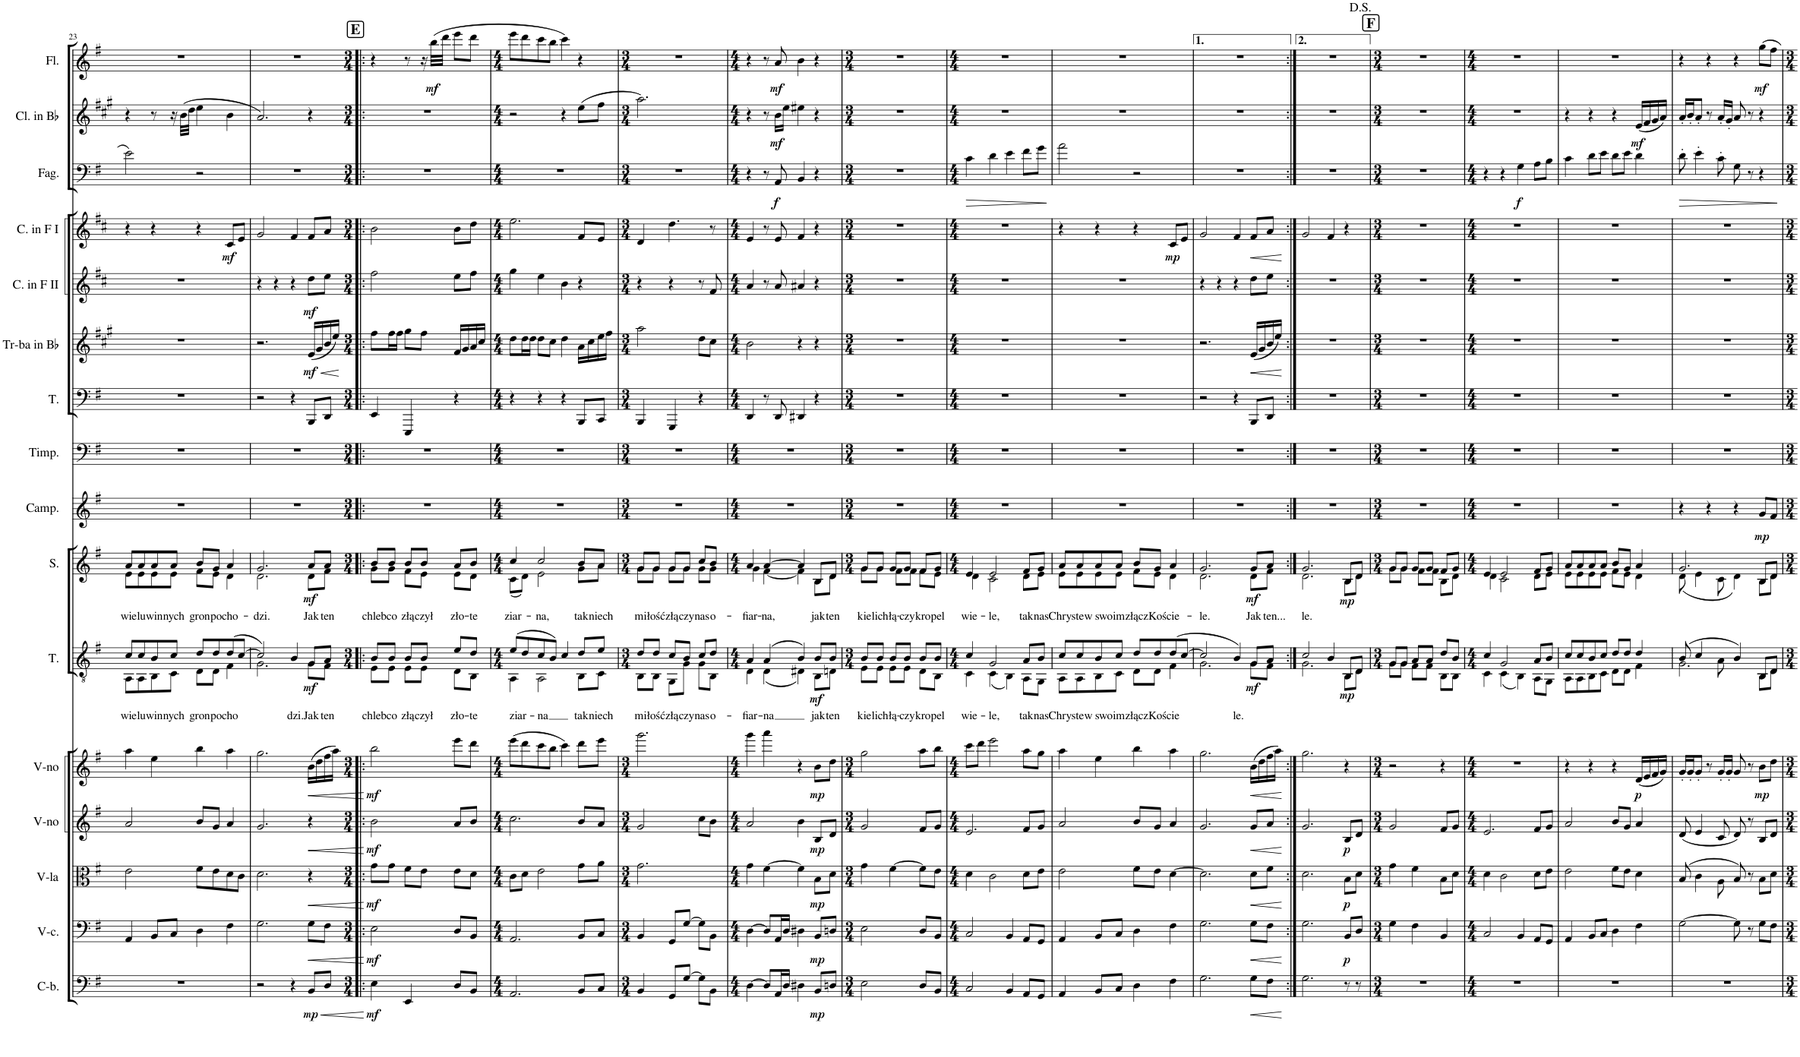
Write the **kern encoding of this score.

**kern	**dynam	**kern	**dynam	**kern	**dynam	**kern	**dynam	**kern	**dynam	**kern	**text	**dynam	**kern	**text	**dynam	**kern	**dynam	**kern	**kern	**kern	**dynam	**kern	**dynam	**kern	**dynam	**kern	**dynam	**kern	**dynam	**kern	**dynam
*part16	*part16	*part15	*part15	*part14	*part14	*part13	*part13	*part12	*part12	*part11	*part11	*part11	*part10	*part10	*part10	*part9	*part9	*part8	*part7	*part6	*part6	*part5	*part5	*part4	*part4	*part3	*part3	*part2	*part2	*part1	*part1
*staff16	*staff16	*staff15	*staff15	*staff14	*staff14	*staff13	*staff13	*staff12	*staff12	*staff11	*staff11	*staff11	*staff10	*staff10	*staff10	*staff9	*staff9	*staff8	*staff7	*staff6	*staff6	*staff5	*staff5	*staff4	*staff4	*staff3	*staff3	*staff2	*staff2	*staff1	*staff1
*I"Contrabbasso	*	*I"Violoncello	*	*I"Viola	*	*I"Violino	*	*I"Violino	*	*I"Tenor	*	*	*I"Soprano	*	*	*I"Campanelli	*	*I"Timpani	*I"Tuba	*I"Tromba in Bb	*	*I"Corno in F II	*	*I"Corno in F I	*	*I"Fagotto	*	*I"Clarinetto in Bb	*	*I"Flauto	*
*I'C-b.	*	*I'V-c.	*	*I'V-la	*	*I'V-no	*	*I'V-no	*	*I'T.	*	*	*I'S.	*	*	*I'Camp.	*	*I'Timp.	*I'T.	*I'Tr-ba in Bb	*	*I'C. in F II	*	*I'C. in F I	*	*I'Fag.	*	*I'Cl. in Bb	*	*I'Fl.	*
!!LO:PB:g=z
*clefF4	*	*clefF4	*	*clefC3	*	*clefG2	*	*clefG2	*	*clefGv2	*	*	*clefG2	*	*	*clefG2	*	*clefF4	*clefF4	*clefG2	*	*clefG2	*	*clefG2	*	*clefF4	*	*clefG2	*	*clefG2	*
*Trd7c12	*	*	*	*	*	*	*	*	*	*	*	*	*	*	*	*Trd-14c-24	*	*	*	*Trd1c2	*	*Trd4c7	*	*Trd4c7	*	*	*	*Trd1c2	*	*	*
*k[f#]	*	*k[f#]	*	*k[f#]	*	*k[f#]	*	*k[f#]	*	*k[f#]	*	*	*k[f#]	*	*	*k[f#]	*	*k[f#]	*k[f#]	*k[f#c#g#]	*	*k[f#c#]	*	*k[f#c#]	*	*k[f#]	*	*k[f#c#g#]	*	*k[f#]	*
*M4/4	*	*M4/4	*	*M4/4	*	*M4/4	*	*M4/4	*	*M4/4	*	*	*M4/4	*	*	*M4/4	*	*M4/4	*M4/4	*M4/4	*	*M4/4	*	*M4/4	*	*M4/4	*	*M4/4	*	*M4/4	*
=23	=23	=23	=23	=23	=23	=23	=23	=23	=23	=23	=23	=23	=23	=23	=23	=23	=23	=23	=23	=23	=23	=23	=23	=23	=23	=23	=23	=23	=23	=23	=23
!	!	!	!	!	!	!	!	!	!	!	!LO:LY:b	!	!	!LO:LY:b	!	!	!	!	!	!	!	!	!	!	!	!	!	!	!	!	!
*	*	*	*	*	*	*	*	*	*	*^	*	*	*^	*	*	*	*	*	*	*	*	*	*	*	*	*	*	*	*	*	*
1r	.	4AA/	.	2e\	.	2a/	.	4aa\	.	8c/L	8AA\L	wie-	.	8a/L	8e\L	wie-	.	1r	.	1r	1r	1r	.	1r	.	4r	.	2e\	.	4r	.	1r	.
!	!	!	!	!	!	!	!	!	!	!	!	!LO:LY:b	!	!	!	!LO:LY:b	!	!	!	!	!	!	!	!	!	!	!	!	!	!	!	!	!
.	.	.	.	.	.	.	.	.	.	8c/	8AA\	-lu	.	8a/	8e\	-lu	.	.	.	.	.	.	.	.	.	.	.	.	.	.	.	.	.
!	!	!	!	!	!	!	!	!	!	!	!	!LO:LY:b	!	!	!	!LO:LY:b	!	!	!	!	!	!	!	!	!	!	!	!	!	!	!	!	!
.	.	8BB/L	.	.	.	.	.	4ee\	.	8B/	8BB\	win-	.	8a/	8e\	win-	.	.	.	.	.	.	.	.	.	4r	.	.	.	8r	.	.	.
!	!	!	!	!	!	!	!	!	!	!	!	!LO:LY:b	!	!	!	!LO:LY:b	!	!	!	!	!	!	!	!	!	!	!	!	!	!	!	!	!
.	.	8C/J	.	.	.	.	.	.	.	8c/J	8C\J	-nych	.	8a/J	8e\J	-nych	.	.	.	.	.	.	.	.	.	.	.	.	.	16r	.	.	.
.	.	.	.	.	.	.	.	.	.	.	.	.	.	.	.	.	.	.	.	.	.	.	.	.	.	.	.	.	.	(32b\LLL	.	.	.
.	.	.	.	.	.	.	.	.	.	.	.	.	.	.	.	.	.	.	.	.	.	.	.	.	.	.	.	.	.	32dd\JJJ	.	.	.
!	!	!	!	!	!	!	!	!	!	!	!	!LO:LY:b	!	!	!	!LO:LY:b	!	!	!	!	!	!	!	!	!	!	!	!	!	!	!	!	!
.	.	4D\	.	8f#\L	.	8b/L	.	4bb\	.	8d/L	8D\L	gron	.	8b/L	8f#\L	gron	.	.	.	.	.	.	.	.	.	4r	.	2r	.	4ee\	.	.	.
!	!	!	!	!	!	!	!	!	!	!	!	!LO:LY:b	!	!	!	!LO:LY:b	!	!	!	!	!	!	!	!	!	!	!	!	!	!	!	!	!
.	.	.	.	8e\	.	8g/J	.	.	.	8d/	8D\J	po-	.	8g/J	8e\J	po-	.	.	.	.	.	.	.	.	.	.	.	.	.	.	.	.	.
!	!	!	!	!	!	!	!	!	!	!	!	!LO:LY:b	!	!	!	!LO:LY:b	!	!	!	!	!	!	!	!	!	!	!LO:DY:b	!	!	!	!	!	!
.	.	4F#\	.	8d\	.	4a/	.	4aa\	.	(8d/	4F#\	-cho	.	4a/	4d\	-cho-	.	.	.	.	.	.	.	.	.	8c#/L	mf	.	.	4b\	.	.	.
.	.	.	.	8c\J	.	.	.	.	.	[8c/J	.	.	.	.	.	.	.	.	.	.	.	.	.	.	.	8e/J	.	.	.	.	.	.	.
=24	=24	=24	=24	=24	=24	=24	=24	=24	=24	=24	=24	=24	=24	=24	=24	=24	=24	=24	=24	=24	=24	=24	=24	=24	=24	=24	=24	=24	=24	=24	=24	=24	=24
!	!	!	!	!	!	!	!	!	!	!	!	!	!	!	!	!LO:LY:b	!	!	!	!	!	!	!	!	!	!	!	!	!	!	!	!	!
2r	.	2.G\	.	2.d\	.	2.g/	.	2.gg\	.	2c/])	2.G\	.	.	2.g/	2.d\	-dzi.	.	1r	.	1r	2r	2.r	.	4r	.	2g/	.	1r	.	2.a/)	.	1r	.
.	.	.	.	.	.	.	.	.	.	.	.	.	.	.	.	.	.	.	.	.	.	.	.	4r	.	.	.	.	.	.	.	.	.
!	!	!	!	!	!	!	!	!	!	!	!	!LO:LY:b	!	!	!	!	!	!	!	!	!	!	!	!	!	!	!	!	!	!	!	!	!
4r	.	.	.	.	.	.	.	.	.	4B/	.	-dzi.	.	.	.	.	.	.	.	.	4r	.	.	4r	.	4f#/	.	.	.	.	.	.	.
!	!LO:HP:b	!	!LO:HP:b	!	!LO:HP:b	!	!LO:HP:b	!	!LO:HP:b	!	!	!LO:LY:b	!	!	!	!LO:LY:b	!	!	!	!	!	!	!LO:HP:b	!	!	!	!	!	!	!	!	!	!
!	!LO:DY:n=1:b	!	!	!	!	!	!	!	!	!	!	!	!LO:DY:b	!	!	!	!LO:DY:b	!	!	!	!	!	!LO:DY:n=1:b	!	!LO:DY:b	!	!	!	!	!	!	!	!
8BB/L	< mp	8G\L	<	4r	<	4r	<	(16b\LL	<	8G/L	8G\L	Jak	mf	8a/L	8d\L	Jak	mf	.	.	.	8BBB/L	(16e/LL	< mf	8dd\L	mf	8f#/L	.	.	.	4r	.	.	.
.	.	.	.	.	.	.	.	16dd\	.	.	.	.	.	.	.	.	.	.	.	.	.	16g#/	.	.	.	.	.	.	.	.	.	.	.
!	!	!	!	!	!	!	!	!	!	!	!	!LO:LY:b	!	!	!	!LO:LY:b	!	!	!	!	!	!	!	!	!	!	!	!	!	!	!	!	!
8D/J	.	8F#\J	.	.	.	.	.	16ff#\	.	8A/J	8F#\J	ten	.	8a/J	8f#\J	ten	.	.	.	.	8DD/J	16b/	.	8ee\J	.	8a/J	.	.	.	.	.	.	.
.	.	.	.	.	.	.	.	16aa\JJ)	.	.	.	.	.	.	.	.	.	.	.	.	.	16ee/JJ)	.	.	.	.	.	.	.	.	.	.	.
*	*	*	*	*	*	*	*	*	*	*v	*v	*	*	*	*	*	*	*	*	*	*	*	*	*	*	*	*	*	*	*	*	*	*
*	*	*	*	*	*	*	*	*	*	*	*	*	*v	*v	*	*	*	*	*	*	*	*	*	*	*	*	*	*	*	*	*	*
.	[	.	[	.	[	.	[	.	[	.	.	.	.	.	.	.	.	.	.	.	[	.	.	.	.	.	.	.	.	.	.
!!LO:REH:place=s1:a:B:cj:fs=14:t=E
=25!|:	=25!|:	=25!|:	=25!|:	=25!|:	=25!|:	=25!|:	=25!|:	=25!|:	=25!|:	=25!|:	=25!|:	=25!|:	=25!|:	=25!|:	=25!|:	=25!|:	=25!|:	=25!|:	=25!|:	=25!|:	=25!|:	=25!|:	=25!|:	=25!|:	=25!|:	=25!|:	=25!|:	=25!|:	=25!|:	=25!|:	=25!|:
*M3/4	*	*M3/4	*	*M3/4	*	*M3/4	*	*M3/4	*	*M3/4	*	*	*M3/4	*	*	*M3/4	*	*M3/4	*M3/4	*M3/4	*	*M3/4	*	*M3/4	*	*M3/4	*	*M3/4	*	*M3/4	*
!	!LO:DY:b	!	!LO:DY:b	!	!LO:DY:b	!	!LO:DY:b	!	!LO:DY:b	!	!LO:LY:b	!	!	!LO:LY:b	!	!	!	!	!	!	!	!	!	!	!	!	!	!	!	!	!
*	*	*	*	*	*	*	*	*	*	*^	*	*	*^	*	*	*	*	*	*	*	*	*	*	*	*	*	*	*	*	*	*
4E\	mf	2E\	mf	8g\L	mf	2b\	mf	2bb\	mf	8B/L	8E\L	chleb	.	8b/L	8g\L	chleb	.	2.r	.	2.r	4EE/	8ff#\L	.	2ff#\	.	2b\	.	2.r	.	2.r	.	4r	.
!	!	!	!	!	!	!	!	!	!	!	!	!LO:LY:b	!	!	!	!LO:LY:b	!	!	!	!	!	!	!	!	!	!	!	!	!	!	!	!	!
.	.	.	.	8g\J	.	.	.	.	.	8B/J	8E\J	co	.	8b/J	8g\J	co	.	.	.	.	.	16ff#\L	.	.	.	.	.	.	.	.	.	.	.
.	.	.	.	.	.	.	.	.	.	.	.	.	.	.	.	.	.	.	.	.	.	16ff#\JJ	.	.	.	.	.	.	.	.	.	.	.
!	!	!	!	!	!	!	!	!	!	!	!	!LO:LY:b	!	!	!	!LO:LY:b	!	!	!	!	!	!	!	!	!	!	!	!	!	!	!	!	!
4EE/	.	.	.	8f#\L	.	.	.	.	.	8B/L	8E\L	złą-	.	8b/L	8f#\L	złą-	.	.	.	.	4EEE/	8gg#\L	.	.	.	.	.	.	.	.	.	8r	.
!	!	!	!	!	!	!	!	!	!	!	!	!LO:LY:b	!	!	!	!LO:LY:b	!	!	!	!	!	!	!	!	!	!	!	!	!	!	!	!	!
.	.	.	.	8e\J	.	.	.	.	.	8B/J	8E\J	-czył	.	8b/J	8e\J	-czył	.	.	.	.	.	8ff#\J	.	.	.	.	.	.	.	.	.	16r	.
!	!	!	!	!	!	!	!	!	!	!	!	!	!	!	!	!	!	!	!	!	!	!	!	!	!	!	!	!	!	!	!	!	!LO:DY:b
.	.	.	.	.	.	.	.	.	.	.	.	.	.	.	.	.	.	.	.	.	.	.	.	.	.	.	.	.	.	.	.	(32bb\LLL	mf
.	.	.	.	.	.	.	.	.	.	.	.	.	.	.	.	.	.	.	.	.	.	.	.	.	.	.	.	.	.	.	.	32ddd\JJJ	.
!	!	!	!	!	!	!	!	!	!	!	!	!LO:LY:b	!	!	!	!LO:LY:b	!	!	!	!	!	!	!	!	!	!	!	!	!	!	!	!	!
8D/L	.	8D/L	.	8e\L	.	8a/L	.	8eee\L	.	8e/L	8D\L	zło-	.	8a/L	8e\L	zło-	.	.	.	.	4r	16f#/LL	.	8ee\L	.	8b\L	.	.	.	.	.	8eee\L	.
.	.	.	.	.	.	.	.	.	.	.	.	.	.	.	.	.	.	.	.	.	.	16g#/	.	.	.	.	.	.	.	.	.	.	.
!	!	!	!	!	!	!	!	!	!	!	!	!LO:LY:b	!	!	!	!LO:LY:b	!	!	!	!	!	!	!	!	!	!	!	!	!	!	!	!	!
8BB/J	.	8BB/J	.	8d\J	.	8b/J	.	8ddd\J	.	8d/J	8BB\J	-te	.	8b/J	8d\J	-te	.	.	.	.	.	16a/	.	8ff#\J	.	8dd\J	.	.	.	.	.	8ddd\J	.
.	.	.	.	.	.	.	.	.	.	.	.	.	.	.	.	.	.	.	.	.	.	16cc#/JJ	.	.	.	.	.	.	.	.	.	.	.
=26	=26	=26	=26	=26	=26	=26	=26	=26	=26	=26	=26	=26	=26	=26	=26	=26	=26	=26	=26	=26	=26	=26	=26	=26	=26	=26	=26	=26	=26	=26	=26	=26	=26
*M4/4	*	*M4/4	*	*M4/4	*	*M4/4	*	*M4/4	*	*M4/4	*	*	*	*M4/4	*	*	*	*M4/4	*	*M4/4	*M4/4	*M4/4	*	*M4/4	*	*M4/4	*	*M4/4	*	*M4/4	*	*M4/4	*
!	!	!	!	!	!	!	!	!	!	!	!	!LO:LY:b	!	!	!	!LO:LY:b	!	!	!	!	!	!	!	!	!	!	!	!	!	!	!	!	!
2.AA/	.	2.AA/	.	8c\L	.	2.cc\	.	(8eee\L	.	(8e/L	4AA\	ziar-	.	4cc/	(8c\L	ziar-	.	1r	.	1r	4r	8dd\L	.	4gg\	.	2.ee\	.	1r	.	2r	.	8eee\L	.
.	.	.	.	8d\J	.	.	.	8ddd\	.	8d/	.	.	.	.	8d\J)	.	.	.	.	.	.	16dd\L	.	.	.	.	.	.	.	.	.	8ddd\	.
.	.	.	.	.	.	.	.	.	.	.	.	.	.	.	.	.	.	.	.	.	.	16dd\JJ	.	.	.	.	.	.	.	.	.	.	.
!	!	!	!	!	!	!	!	!	!	!	!	!LO:LY:b	!	!	!	!LO:LY:b	!	!	!	!	!	!	!	!	!	!	!	!	!	!	!	!	!
.	.	.	.	2e\	.	.	.	8ccc\	.	8c/	2AA\	-na	.	2cc/	2e\	-na,	.	.	.	.	4r	8dd\L	.	4ee\	.	.	.	.	.	.	.	8ccc\	.
.	.	.	.	.	.	.	.	8bb\J	.	8B/J)	.	.	.	.	.	.	.	.	.	.	.	8cc#\J	.	.	.	.	.	.	.	.	.	8bb\J	.
.	.	.	.	.	.	.	.	4ccc\)	.	4c/	.	.	.	.	.	.	.	.	.	.	4r	4dd\	.	4b\	.	.	.	.	.	4r	.	4ccc\)	.
!	!	!	!	!	!	!	!	!	!	!	!	!LO:LY:b	!	!	!	!LO:LY:b	!	!	!	!	!	!	!	!	!	!	!	!	!	!	!	!	!
8BB/L	.	8BB/L	.	8g\L	.	8b/L	.	8ddd\L	.	8d/L	8BB\L	tak	.	8b/L	8g\L	tak	.	.	.	.	8BBB/L	16a\LL	.	4r	.	8f#/L	.	.	.	(8ee\L	.	4r	.
.	.	.	.	.	.	.	.	.	.	.	.	.	.	.	.	.	.	.	.	.	.	16cc#\	.	.	.	.	.	.	.	.	.	.	.
!	!	!	!	!	!	!	!	!	!	!	!	!LO:LY:b	!	!	!	!LO:LY:b	!	!	!	!	!	!	!	!	!	!	!	!	!	!	!	!	!
8C/J	.	8C/J	.	8a\J	.	8a/J	.	8eee\J	.	8e/J	8C\J	niech	.	8a/J	8a\J	niech	.	.	.	.	8CC/J	16ee\	.	.	.	8e/J	.	.	.	8ff#\J	.	.	.
.	.	.	.	.	.	.	.	.	.	.	.	.	.	.	.	.	.	.	.	.	.	16ff#\JJ	.	.	.	.	.	.	.	.	.	.	.
=27	=27	=27	=27	=27	=27	=27	=27	=27	=27	=27	=27	=27	=27	=27	=27	=27	=27	=27	=27	=27	=27	=27	=27	=27	=27	=27	=27	=27	=27	=27	=27	=27	=27
*M3/4	*	*M3/4	*	*M3/4	*	*M3/4	*	*M3/4	*	*M3/4	*	*	*	*M3/4	*	*	*	*M3/4	*	*M3/4	*M3/4	*M3/4	*	*M3/4	*	*M3/4	*	*M3/4	*	*M3/4	*	*M3/4	*
!	!	!	!	!	!	!	!	!	!	!	!	!LO:LY:b	!	!	!	!LO:LY:b	!	!	!	!	!	!	!	!	!	!	!	!	!	!	!	!	!
4BB/	.	4BB/	.	2.g\	.	2g/	.	2.ggg\	.	8d/L	8BB\L	mi-	.	8g/L	8g\L	mi-	.	2.r	.	2.r	4BBB/	2aa\	.	4r	.	4d/	.	2.r	.	2.aa\)	.	2.r	.
!	!	!	!	!	!	!	!	!	!	!	!	!LO:LY:b	!	!	!	!LO:LY:b	!	!	!	!	!	!	!	!	!	!	!	!	!	!	!	!	!
.	.	.	.	.	.	.	.	.	.	8d/J	8BB\J	-łość	.	8g/J	8g\J	-łość	.	.	.	.	.	.	.	.	.	.	.	.	.	.	.	.	.
!	!	!	!	!	!	!	!	!	!	!	!	!LO:LY:b	!	!	!	!LO:LY:b	!	!	!	!	!	!	!	!	!	!	!	!	!	!	!	!	!
8GG/L	.	8GG/L	.	.	.	.	.	.	.	8c/L	8GG\L	złą-	.	8g/L	8g\L	złą-	.	.	.	.	4GGG/	.	.	4r	.	4.dd\	.	.	.	.	.	.	.
!	!	!	!	!	!	!	!	!	!	!	!	!LO:LY:b	!	!	!	!LO:LY:b	!	!	!	!	!	!	!	!	!	!	!	!	!	!	!	!	!
[8G/J	.	[8G/J	.	.	.	.	.	.	.	8B/J	8G\J	-czy	.	8g/J	8g\J	-czy	.	.	.	.	.	.	.	.	.	.	.	.	.	.	.	.	.
!	!	!	!	!	!	!	!	!	!	!	!	!LO:LY:b	!	!	!	!LO:LY:b	!	!	!	!	!	!	!	!	!	!	!	!	!	!	!	!	!
8G\L]	.	8G\L]	.	.	.	8cc\L	.	.	.	8c/L	8G\L	nas	.	8cc/L	8g\L	nas	.	.	.	.	4r	8dd\L	.	8r	.	.	.	.	.	.	.	.	.
!	!	!	!	!	!	!	!	!	!	!	!	!LO:LY:b	!	!	!	!LO:LY:b	!	!	!	!	!	!	!	!	!	!	!	!	!	!	!	!	!
8BB\J	.	8BB\J	.	.	.	8b\J	.	.	.	8d/J	8BB\J	o-	.	8b/J	8g\J	o-	.	.	.	.	.	8cc#\J	.	8f#/	.	8r	.	.	.	.	.	.	.
=28	=28	=28	=28	=28	=28	=28	=28	=28	=28	=28	=28	=28	=28	=28	=28	=28	=28	=28	=28	=28	=28	=28	=28	=28	=28	=28	=28	=28	=28	=28	=28	=28	=28
*M4/4	*	*M4/4	*	*M4/4	*	*M4/4	*	*M4/4	*	*M4/4	*	*	*	*M4/4	*	*	*	*M4/4	*	*M4/4	*M4/4	*M4/4	*	*M4/4	*	*M4/4	*	*M4/4	*	*M4/4	*	*M4/4	*
!	!	!	!	!	!	!	!	!	!	!	!	!LO:LY:b	!	!	!	!LO:LY:b	!	!	!	!	!	!	!	!	!	!	!	!	!	!	!	!	!
[4D\	.	[4D\	.	4g\	.	2a/	.	4ggg\	.	4A/	4D\	-fiar-	.	4a/	4g\	-fiar-	.	1r	.	1r	4DD/	2b\	.	4a/	.	4e/	.	4r	.	4r	.	4r	.
!	!	!	!	!	!	!	!	!	!	!	!	!LO:LY:b	!	!	!	!LO:LY:b	!	!	!	!	!	!	!	!	!	!	!	!	!	!	!	!	!
8D/L]	.	8D/L]	.	[4f#\	.	.	.	4aaa\	.	(4A/	(4D\	-na	.	[4a/	[4f#\	-na,	.	.	.	.	8r	.	.	8r	.	8r	.	8r	.	8r	.	8r	.
!	!	!	!	!	!	!	!	!	!	!	!	!	!	!	!	!	!	!	!	!	!	!	!	!	!	!	!	!	!LO:DY:b	!	!LO:DY:b	!	!LO:DY:b
16AA/L	.	16AA/L	.	.	.	.	.	.	.	.	.	.	.	.	.	.	.	.	.	.	8DD/	.	.	8a/	.	8e/	.	8AA/	f	16b\LL	mf	8a/	mf
16D/JJ	.	16D/JJ	.	.	.	.	.	.	.	.	.	.	.	.	.	.	.	.	.	.	.	.	.	.	.	.	.	.	.	16ee\JJ	.	.	.
4D#X\	.	4D#X\	.	4f#\]	.	4b\	.	4r	.	4B/)	4D#X\)	.	.	4a/]	4f#\]	.	.	.	.	.	4DD#X/	4r	.	4a#X/	.	4f#/	.	4BB/	.	4ee#X\	.	4b\	.
!	!LO:DY:b	!	!LO:DY:b	!	!LO:DY:b	!	!LO:DY:b	!	!LO:DY:b	!	!	!LO:LY:b	!LO:DY:b	!	!	!LO:LY:b	!	!	!	!	!	!	!	!	!	!	!	!	!	!	!	!	!
8BB/L	mp	8BB/L	mp	8B\L	mp	8B/L	mp	8b\L	mp	8B/L	8BB\L	jak	mf	8B/L	8B\L	jak	.	.	.	.	4r	4r	.	4r	.	4r	.	4r	.	4r	.	4r	.
!	!	!	!	!	!	!	!	!	!	!	!	!LO:LY:b	!	!	!	!LO:LY:b	!	!	!	!	!	!	!	!	!	!	!	!	!	!	!	!	!
8Dn/J	.	8Dn/J	.	8d\J	.	8d/J	.	8dd\J	.	8B/J	8Dn\J	ten	.	8d/J	8d\J	ten	.	.	.	.	.	.	.	.	.	.	.	.	.	.	.	.	.
=29	=29	=29	=29	=29	=29	=29	=29	=29	=29	=29	=29	=29	=29	=29	=29	=29	=29	=29	=29	=29	=29	=29	=29	=29	=29	=29	=29	=29	=29	=29	=29	=29	=29
*M3/4	*	*M3/4	*	*M3/4	*	*M3/4	*	*M3/4	*	*M3/4	*	*	*	*M3/4	*	*	*	*M3/4	*	*M3/4	*M3/4	*M3/4	*	*M3/4	*	*M3/4	*	*M3/4	*	*M3/4	*	*M3/4	*
!	!	!	!	!	!	!	!	!	!	!	!	!LO:LY:b	!	!	!	!LO:LY:b	!	!	!	!	!	!	!	!	!	!	!	!	!	!	!	!	!
2E\	.	2E\	.	4g\	.	2g/	.	2gg\	.	8B/L	8E\L	kie-	.	8g/L	8g\L	kie-	.	2.r	.	2.r	2.r	2.r	.	2.r	.	2.r	.	2.r	.	2.r	.	2.r	.
!	!	!	!	!	!	!	!	!	!	!	!	!LO:LY:b	!	!	!	!LO:LY:b	!	!	!	!	!	!	!	!	!	!	!	!	!	!	!	!	!
.	.	.	.	.	.	.	.	.	.	8B/J	8E\J	-lich	.	8g/J	8g\J	-lich	.	.	.	.	.	.	.	.	.	.	.	.	.	.	.	.	.
!	!	!	!	!	!	!	!	!	!	!	!	!LO:LY:b	!	!	!	!LO:LY:b	!	!	!	!	!	!	!	!	!	!	!	!	!	!	!	!	!
.	.	.	.	[4f#\	.	.	.	.	.	8B/L	8E\L	łą-	.	8g/L	8f#\L	łą-	.	.	.	.	.	.	.	.	.	.	.	.	.	.	.	.	.
!	!	!	!	!	!	!	!	!	!	!	!	!LO:LY:b	!	!	!	!LO:LY:b	!	!	!	!	!	!	!	!	!	!	!	!	!	!	!	!	!
.	.	.	.	.	.	.	.	.	.	8B/J	8E\J	-czy	.	8g/J	8f#\J	-czy	.	.	.	.	.	.	.	.	.	.	.	.	.	.	.	.	.
!	!	!	!	!	!	!	!	!	!	!	!	!LO:LY:b	!	!	!	!LO:LY:b	!	!	!	!	!	!	!	!	!	!	!	!	!	!	!	!	!
8D/L	.	8D/L	.	8f#\L]	.	8f#/L	.	8aa\L	.	8B/L	8D\L	kro-	.	8f#/L	8f#\L	kro-	.	.	.	.	.	.	.	.	.	.	.	.	.	.	.	.	.
!	!	!	!	!	!	!	!	!	!	!	!	!LO:LY:b	!	!	!	!LO:LY:b	!	!	!	!	!	!	!	!	!	!	!	!	!	!	!	!	!
8BB/J	.	8BB/J	.	8e\J	.	8g/J	.	8bb\J	.	8B/J	8BB\J	-pel	.	8g/J	8e\J	-pel	.	.	.	.	.	.	.	.	.	.	.	.	.	.	.	.	.
=30	=30	=30	=30	=30	=30	=30	=30	=30	=30	=30	=30	=30	=30	=30	=30	=30	=30	=30	=30	=30	=30	=30	=30	=30	=30	=30	=30	=30	=30	=30	=30	=30	=30
*M4/4	*	*M4/4	*	*M4/4	*	*M4/4	*	*M4/4	*	*M4/4	*	*	*	*M4/4	*	*	*	*M4/4	*	*M4/4	*M4/4	*M4/4	*	*M4/4	*	*M4/4	*	*M4/4	*	*M4/4	*	*M4/4	*
!	!	!	!	!	!	!	!	!	!	!	!	!LO:LY:b	!	!	!	!LO:LY:b	!	!	!	!	!	!	!	!	!	!	!	!	!LO:HP:b	!	!	!	!
2C/	.	2C/	.	4d\	.	2.e/	.	8ccc\L	.	4c/	4C\	wie-	.	4e/	4d\	wie-	.	1r	.	1r	1r	1r	.	1r	.	1r	.	4c\	>	1r	.	1r	.
.	.	.	.	.	.	.	.	8ddd\J	.	.	.	.	.	.	.	.	.	.	.	.	.	.	.	.	.	.	.	.	.	.	.	.	.
!	!	!	!	!	!	!	!	!	!	!	!	!LO:LY:b	!	!	!	!LO:LY:b	!	!	!	!	!	!	!	!	!	!	!	!	!	!	!	!	!
.	.	.	.	2c\	.	.	.	2eee\	.	2G/	(4C\	-le,	.	2e/	2c\	-le,	.	.	.	.	.	.	.	.	.	.	.	4d\	.	.	.	.	.
4BB/	.	4BB/	.	.	.	.	.	.	.	.	4BB\)	.	.	.	.	.	.	.	.	.	.	.	.	.	.	.	.	4e\	.	.	.	.	.
!	!	!	!	!	!	!	!	!	!	!	!	!LO:LY:b	!	!	!	!LO:LY:b	!	!	!	!	!	!	!	!	!	!	!	!	!	!	!	!	!
8AA/L	.	8AA/L	.	8d\L	.	8f#/L	.	8aa\L	.	8A/L	8AA\L	tak	.	8f#/L	8d\L	tak	.	.	.	.	.	.	.	.	.	.	.	8f#\L	.	.	.	.	.
!	!	!	!	!	!	!	!	!	!	!	!	!LO:LY:b	!	!	!	!LO:LY:b	!	!	!	!	!	!	!	!	!	!	!	!	!	!	!	!	!
8GG/J	.	8GG/J	.	8e\J	.	8g/J	.	8gg\J	.	8B/J	8GG\J	nas	.	8g/J	8e\J	nas	.	.	.	.	.	.	.	.	.	.	.	8g\J	.	.	.	.	.
*	*	*	*	*	*	*	*	*	*	*v	*v	*	*	*	*	*	*	*	*	*	*	*	*	*	*	*	*	*	*	*	*	*	*
*	*	*	*	*	*	*	*	*	*	*	*	*	*v	*v	*	*	*	*	*	*	*	*	*	*	*	*	*	*	*	*	*	*
.	.	.	.	.	.	.	.	.	.	.	.	.	.	.	.	.	.	.	.	.	.	.	.	.	.	.	]	.	.	.	.
=31	=31	=31	=31	=31	=31	=31	=31	=31	=31	=31	=31	=31	=31	=31	=31	=31	=31	=31	=31	=31	=31	=31	=31	=31	=31	=31	=31	=31	=31	=31	=31
!	!	!	!	!	!	!	!	!	!	!	!LO:LY:b	!	!	!LO:LY:b	!	!	!	!	!	!	!	!	!	!	!	!	!	!	!	!	!
*	*	*	*	*	*	*	*	*	*	*^	*	*	*^	*	*	*	*	*	*	*	*	*	*	*	*	*	*	*	*	*	*
4AA/	.	4AA/	.	2e\	.	2a/	.	4aa\	.	8c/L	8AA\L	Chrys-	.	8a/L	8e\L	Chrys-	.	1r	.	1r	1r	1r	.	1r	.	4r	.	2a\	.	1r	.	1r	.
!	!	!	!	!	!	!	!	!	!	!	!	!LO:LY:b	!	!	!	!LO:LY:b	!	!	!	!	!	!	!	!	!	!	!	!	!	!	!	!	!
.	.	.	.	.	.	.	.	.	.	8c/	8AA\	-te	.	8a/	8e\	-te	.	.	.	.	.	.	.	.	.	.	.	.	.	.	.	.	.
!	!	!	!	!	!	!	!	!	!	!	!	!LO:LY:b	!	!	!	!LO:LY:b	!	!	!	!	!	!	!	!	!	!	!	!	!	!	!	!	!
8BB/L	.	8BB/L	.	.	.	.	.	4ee\	.	8B/	8BB\	w swo-	.	8a/	8e\	w swo-	.	.	.	.	.	.	.	.	.	4r	.	.	.	.	.	.	.
!	!	!	!	!	!	!	!	!	!	!	!	!LO:LY:b	!	!	!	!LO:LY:b	!	!	!	!	!	!	!	!	!	!	!	!	!	!	!	!	!
8C/J	.	8C/J	.	.	.	.	.	.	.	8c/J	8C\J	-im	.	8a/J	8e\J	-im	.	.	.	.	.	.	.	.	.	.	.	.	.	.	.	.	.
!	!	!	!	!	!	!	!	!	!	!	!	!LO:LY:b	!	!	!	!LO:LY:b	!	!	!	!	!	!	!	!	!	!	!	!	!	!	!	!	!
4D\	.	4D\	.	8f#\L	.	8b/L	.	4bb\	.	8d/L	8D\L	złącz	.	8b/L	8f#\L	złącz	.	.	.	.	.	.	.	.	.	4r	.	2r	.	.	.	.	.
!	!	!	!	!	!	!	!	!	!	!	!	!LO:LY:b	!	!	!	!LO:LY:b	!	!	!	!	!	!	!	!	!	!	!	!	!	!	!	!	!
.	.	.	.	8e\J	.	8g/J	.	.	.	8d/	8D\J	Koś-	.	8g/J	8e\J	Koś-	.	.	.	.	.	.	.	.	.	.	.	.	.	.	.	.	.
!	!	!	!	!	!	!	!	!	!	!	!	!LO:LY:b	!	!	!	!LO:LY:b	!	!	!	!	!	!	!	!	!	!	!LO:DY:b	!	!	!	!	!	!
4F#\	.	4F#\	.	[4d\	.	4a/	.	4aa\	.	(8d/	4F#\	-cie	.	4a/	4d\	-cie-	.	.	.	.	.	.	.	.	.	8c#/L	mp	.	.	.	.	.	.
.	.	.	.	.	.	.	.	.	.	[8c/J	.	.	.	.	.	.	.	.	.	.	.	.	.	.	.	8e/J	.	.	.	.	.	.	.
=32	=32	=32	=32	=32	=32	=32	=32	=32	=32	=32	=32	=32	=32	=32	=32	=32	=32	=32	=32	=32	=32	=32	=32	=32	=32	=32	=32	=32	=32	=32	=32	=32	=32
!	!	!	!	!	!	!	!	!	!	!	!	!	!	!	!	!LO:LY:b	!	!	!	!	!	!	!	!	!	!	!	!	!	!	!	!	!
2.G\	.	2.G\	.	2.d\]	.	2.g/	.	2.gg\	.	2c/]	2.G\	.	.	2.g/	2.d\	-le.	.	1r	.	1r	2r	2.r	.	4r	.	2g/	.	1r	.	1r	.	1r	.
.	.	.	.	.	.	.	.	.	.	.	.	.	.	.	.	.	.	.	.	.	.	.	.	4r	.	.	.	.	.	.	.	.	.
!	!	!	!	!	!	!	!	!	!	!	!	!LO:LY:b	!	!	!	!	!	!	!	!	!	!	!	!	!	!	!	!	!	!	!	!	!
.	.	.	.	.	.	.	.	.	.	4B/)	.	-le.	.	.	.	.	.	.	.	.	4r	.	.	4r	.	4f#/	.	.	.	.	.	.	.
!	!LO:HP:b	!	!LO:HP:b	!	!LO:HP:b	!	!LO:HP:b	!	!LO:HP:b	!	!	!	!LO:DY:b	!	!	!LO:LY:b	!LO:DY:b	!	!	!	!	!	!LO:HP:b	!	!	!	!LO:HP:b	!	!	!	!	!	!
8G\L	<	8G\L	<	8d\L	<	8g/L	<	(16b\LL	<	8G/L	8G\L	.	mf	8g/L	8d\L	Jak	mf	.	.	.	8BBB/L	(16e/LL	<	8dd\L	.	8f#/L	<	.	.	.	.	.	.
.	.	.	.	.	.	.	.	16dd\	.	.	.	.	.	.	.	.	.	.	.	.	.	16g#/	.	.	.	.	.	.	.	.	.	.	.
!	!	!	!	!	!	!	!	!	!	!	!	!	!	!	!	!LO:LY:b	!	!	!	!	!	!	!	!	!	!	!	!	!	!	!	!	!
8F#\J	.	8F#\J	.	8f#\J	.	8a/J	.	16ff#\	.	8A/J	8F#\J	.	.	8a/J	8f#\J	ten...	.	.	.	.	8DD/J	16b/	.	8ee\J	.	8a/J	.	.	.	.	.	.	.
.	.	.	.	.	.	.	.	16aa\JJ)	.	.	.	.	.	.	.	.	.	.	.	.	.	16ee/JJ)	.	.	.	.	.	.	.	.	.	.	.
*	*	*	*	*	*	*	*	*	*	*v	*v	*	*	*	*	*	*	*	*	*	*	*	*	*	*	*	*	*	*	*	*	*	*
*	*	*	*	*	*	*	*	*	*	*	*	*	*v	*v	*	*	*	*	*	*	*	*	*	*	*	*	*	*	*	*	*	*
.	[	.	[	.	[	.	[	.	[	.	.	.	.	.	.	.	.	.	.	.	[	.	.	.	[	.	.	.	.	.	.
=33:|!	=33:|!	=33:|!	=33:|!	=33:|!	=33:|!	=33:|!	=33:|!	=33:|!	=33:|!	=33:|!	=33:|!	=33:|!	=33:|!	=33:|!	=33:|!	=33:|!	=33:|!	=33:|!	=33:|!	=33:|!	=33:|!	=33:|!	=33:|!	=33:|!	=33:|!	=33:|!	=33:|!	=33:|!	=33:|!	=33:|!	=33:|!
*	*	*	*	*	*	*	*	*	*	*^	*	*	*	*	*	*	*	*	*	*	*	*	*	*	*	*	*	*	*	*	*
!	!	!	!	!	!	!	!	!	!	!	!	!	!	!	!LO:LY:b	!	!	!	!	!	!	!	!	!	!	!	!	!	!	!	!	!
*	*	*	*	*	*	*	*	*	*	*	*	*	*	*^	*	*	*	*	*	*	*	*	*	*	*	*	*	*	*	*	*	*
2.G\	.	2.G\	.	2.d\	.	2.g/	.	2.gg\	.	2c/	2.G\	.	.	2.g/	2.d\	le.	.	1r	.	1r	1r	1r	.	1r	.	2g/	.	1r	.	1r	.	1r	.
.	.	.	.	.	.	.	.	.	.	4B/	.	.	.	.	.	.	.	.	.	.	.	.	.	.	.	4f#/	.	.	.	.	.	.	.
!	!	!	!LO:DY:b	!	!LO:DY:b	!	!LO:DY:b	!	!	!	!	!	!LO:DY:b	!	!	!	!LO:DY:b	!	!	!	!	!	!	!	!	!	!	!	!	!	!	!	!
8r	.	8BB/L	p	8B\L	p	8B/L	p	4r	.	8BB/L	8BB\L	.	mp	8B/L	8B\L	.	mp	.	.	.	.	.	.	.	.	4r	.	.	.	.	.	.	.
8r	.	8D/J	.	8d\J	.	8d/J	.	.	.	8D/J	8D\J	.	.	8d/J	8d\J	.	.	.	.	.	.	.	.	.	.	.	.	.	.	.	.	.	.
!!LO:REH:place=s1:a:B:cj:fs=14:t=F
=34	=34	=34	=34	=34	=34	=34	=34	=34	=34	=34	=34	=34	=34	=34	=34	=34	=34	=34	=34	=34	=34	=34	=34	=34	=34	=34	=34	=34	=34	=34	=34	=34	=34
*M3/4	*	*M3/4	*	*M3/4	*	*M3/4	*	*M3/4	*	*M3/4	*	*	*	*M3/4	*	*	*	*M3/4	*	*M3/4	*M3/4	*M3/4	*	*M3/4	*	*M3/4	*	*M3/4	*	*M3/4	*	*M3/4	*
2.r	.	4G\	.	4g\	.	2g/	.	2r	.	8G/L	8G\L	.	.	8g/L	8g\L	.	.	2.r	.	2.r	2.r	2.r	.	2.r	.	2.r	.	2.r	.	2.r	.	2.r	.
.	.	.	.	.	.	.	.	.	.	8G/J	8G\J	.	.	8g/J	8g\J	.	.	.	.	.	.	.	.	.	.	.	.	.	.	.	.	.	.
.	.	4F#\	.	4f#\	.	.	.	.	.	8A/L	8F#\L	.	.	8g/L	8f#\L	.	.	.	.	.	.	.	.	.	.	.	.	.	.	.	.	.	.
.	.	.	.	.	.	.	.	.	.	8A/J	8F#\J	.	.	8g/J	8f#\J	.	.	.	.	.	.	.	.	.	.	.	.	.	.	.	.	.	.
.	.	4BB/	.	8B\L	.	8f#/L	.	4r	.	8d/L	8BB\L	.	.	8f#/L	8B\L	.	.	.	.	.	.	.	.	.	.	.	.	.	.	.	.	.	.
.	.	.	.	8d\J	.	8g/J	.	.	.	8B/J	8BB\J	.	.	8g/J	8d\J	.	.	.	.	.	.	.	.	.	.	.	.	.	.	.	.	.	.
=35	=35	=35	=35	=35	=35	=35	=35	=35	=35	=35	=35	=35	=35	=35	=35	=35	=35	=35	=35	=35	=35	=35	=35	=35	=35	=35	=35	=35	=35	=35	=35	=35	=35
*M4/4	*	*M4/4	*	*M4/4	*	*M4/4	*	*M4/4	*	*M4/4	*	*	*	*M4/4	*	*	*	*M4/4	*	*M4/4	*M4/4	*M4/4	*	*M4/4	*	*M4/4	*	*M4/4	*	*M4/4	*	*M4/4	*
1r	.	2C/	.	4d\	.	2.e/	.	1r	.	4c/	4C\	.	.	4e/	4d\	.	.	1r	.	1r	1r	1r	.	1r	.	1r	.	4r	.	1r	.	1r	.
.	.	.	.	2c\	.	.	.	.	.	2G/	(4C\	.	.	2e/	2c\	.	.	.	.	.	.	.	.	.	.	.	.	4r	.	.	.	.	.
!	!	!	!	!	!	!	!	!	!	!	!	!	!	!	!	!	!	!	!	!	!	!	!	!	!	!	!	!	!LO:DY:b	!	!	!	!
.	.	4BB/	.	.	.	.	.	.	.	.	4BB\)	.	.	.	.	.	.	.	.	.	.	.	.	.	.	.	.	4G\	f	.	.	.	.
.	.	8AA/L	.	8d\L	.	8f#/L	.	.	.	8A/L	8AA\L	.	.	8f#/L	8d\L	.	.	.	.	.	.	.	.	.	.	.	.	8A\L	.	.	.	.	.
.	.	8GG/J	.	8e\J	.	8g/J	.	.	.	8B/J	8GG\J	.	.	8g/J	8e\J	.	.	.	.	.	.	.	.	.	.	.	.	8B\J	.	.	.	.	.
=36	=36	=36	=36	=36	=36	=36	=36	=36	=36	=36	=36	=36	=36	=36	=36	=36	=36	=36	=36	=36	=36	=36	=36	=36	=36	=36	=36	=36	=36	=36	=36	=36	=36
1r	.	4AA/	.	2e\	.	2a/	.	4r	.	8c/L	8AA\L	.	.	8a/L	8e\L	.	.	1r	.	1r	1r	1r	.	1r	.	1r	.	4c\	.	4r	.	1r	.
.	.	.	.	.	.	.	.	.	.	8c/	8AA\	.	.	8a/	8e\	.	.	.	.	.	.	.	.	.	.	.	.	.	.	.	.	.	.
.	.	8BB/L	.	.	.	.	.	4r	.	8B/	8BB\	.	.	8a/	8e\	.	.	.	.	.	.	.	.	.	.	.	.	8d\L	.	4r	.	.	.
.	.	8C/J	.	.	.	.	.	.	.	8c/J	8C\J	.	.	8a/J	8e\J	.	.	.	.	.	.	.	.	.	.	.	.	8e\J	.	.	.	.	.
.	.	4D\	.	8f#\L	.	8b/L	.	4r	.	8d/L	8D\L	.	.	8b/L	8f#\L	.	.	.	.	.	.	.	.	.	.	.	.	8d\L	.	4r	.	.	.
.	.	.	.	8e\J	.	8g/J	.	.	.	8d/J	8D\J	.	.	8g/J	8e\J	.	.	.	.	.	.	.	.	.	.	.	.	8e\J	.	.	.	.	.
!	!	!	!	!	!	!	!	!	!LO:DY:b	!	!	!	!	!	!	!	!	!	!	!	!	!	!	!	!	!	!	!	!	!	!LO:DY:b	!	!
.	.	4F#\	.	4d\	.	4a/	.	(16d/LL	p	4d/	4F#\	.	.	4a/	4d\	.	.	.	.	.	.	.	.	.	.	.	.	4d\	.	(16e/LL	mf	.	.
.	.	.	.	.	.	.	.	16e/	.	.	.	.	.	.	.	.	.	.	.	.	.	.	.	.	.	.	.	.	.	16f#/	.	.	.
.	.	.	.	.	.	.	.	16f#/	.	.	.	.	.	.	.	.	.	.	.	.	.	.	.	.	.	.	.	.	.	16g#/	.	.	.
.	.	.	.	.	.	.	.	16g/JJ)	.	.	.	.	.	.	.	.	.	.	.	.	.	.	.	.	.	.	.	.	.	16a/JJ)	.	.	.
=37	=37	=37	=37	=37	=37	=37	=37	=37	=37	=37	=37	=37	=37	=37	=37	=37	=37	=37	=37	=37	=37	=37	=37	=37	=37	=37	=37	=37	=37	=37	=37	=37	=37
!	!	!	!	!	!	!	!	!	!	!	!	!	!	!	!	!	!	!	!	!	!	!	!	!	!	!	!	!	!LO:HP:b	!	!	!	!
1r	.	[2G\	.	(8B/	.	(8d/	.	16g'/LL	.	(8B/	2.G\	.	.	2.g/	(8d\	.	.	4r	.	1r	1r	1r	.	1r	.	1r	.	8d'\	>	16a'/LL	.	4r	.
.	.	.	.	.	.	.	.	16g'/J	.	.	.	.	.	.	.	.	.	.	.	.	.	.	.	.	.	.	.	.	.	16b'/J	.	.	.
.	.	.	.	4c\	.	4e/	.	8g'/J	.	4c/	.	.	.	.	4e\	.	.	.	.	.	.	.	.	.	.	.	.	4e'\	.	8a'/J	.	.	.
.	.	.	.	.	.	.	.	8r	.	.	.	.	.	.	.	.	.	4r	.	.	.	.	.	.	.	.	.	.	.	8r	.	4r	.
.	.	.	.	8A\	.	8c/	.	16g'/LL	.	8A\	.	.	.	.	8c\	.	.	.	.	.	.	.	.	.	.	.	.	8c'\	.	16a'/LL	.	.	.
.	.	.	.	.	.	.	.	16g'/JJ	.	.	.	.	.	.	.	.	.	.	.	.	.	.	.	.	.	.	.	.	.	16g#'/JJ	.	.	.
.	.	8G\]	.	8B/)	.	8d/)	.	8g/	.	4B/)	.	.	.	.	4d\)	.	.	4r	.	.	.	.	.	.	.	.	.	8G\	.	8a/	.	4r	.
.	.	8r	.	8r	.	8r	.	8r	.	.	.	.	.	.	.	.	.	.	.	.	.	.	.	.	.	.	.	8r	.	8r	.	.	.
!	!	!	!	!	!	!	!	!	!LO:DY:b	!	!	!	!	!	!	!	!	!	!LO:DY:b	!	!	!	!	!	!	!	!	!	!	!	!	!	!LO:DY:b
.	.	8G\L	.	8B\L	.	8B/L	.	8b\L	mp	8BB/L	8BB\L	.	.	8B/L	8B\L	.	.	8g/L	mp	.	.	.	.	.	.	.	.	4r	.	4r	.	8gg\L	mf
.	.	8F#\J	.	8d\J	.	8d/J	.	8dd\J	.	8D/J	8D\J	.	.	8d/J	8d\J	.	.	8f#/J	.	.	.	.	.	.	.	.	.	.	.	.	.	8ff#\J	.
*	*	*	*	*	*	*	*	*	*	*v	*v	*	*	*	*	*	*	*	*	*	*	*	*	*	*	*	*	*	*	*	*	*	*
*	*	*	*	*	*	*	*	*	*	*	*	*	*v	*v	*	*	*	*	*	*	*	*	*	*	*	*	*	*	*	*	*	*
.	.	.	.	.	.	.	.	.	.	.	.	.	.	.	.	.	.	.	.	.	.	.	.	.	.	.	]	.	.	.	.
=	=	=	=	=	=	=	=	=	=	=	=	=	=	=	=	=	=	=	=	=	=	=	=	=	=	=	=	=	=	=	=
*-	*-	*-	*-	*-	*-	*-	*-	*-	*-	*-	*-	*-	*-	*-	*-	*-	*-	*-	*-	*-	*-	*-	*-	*-	*-	*-	*-	*-	*-	*-	*-
